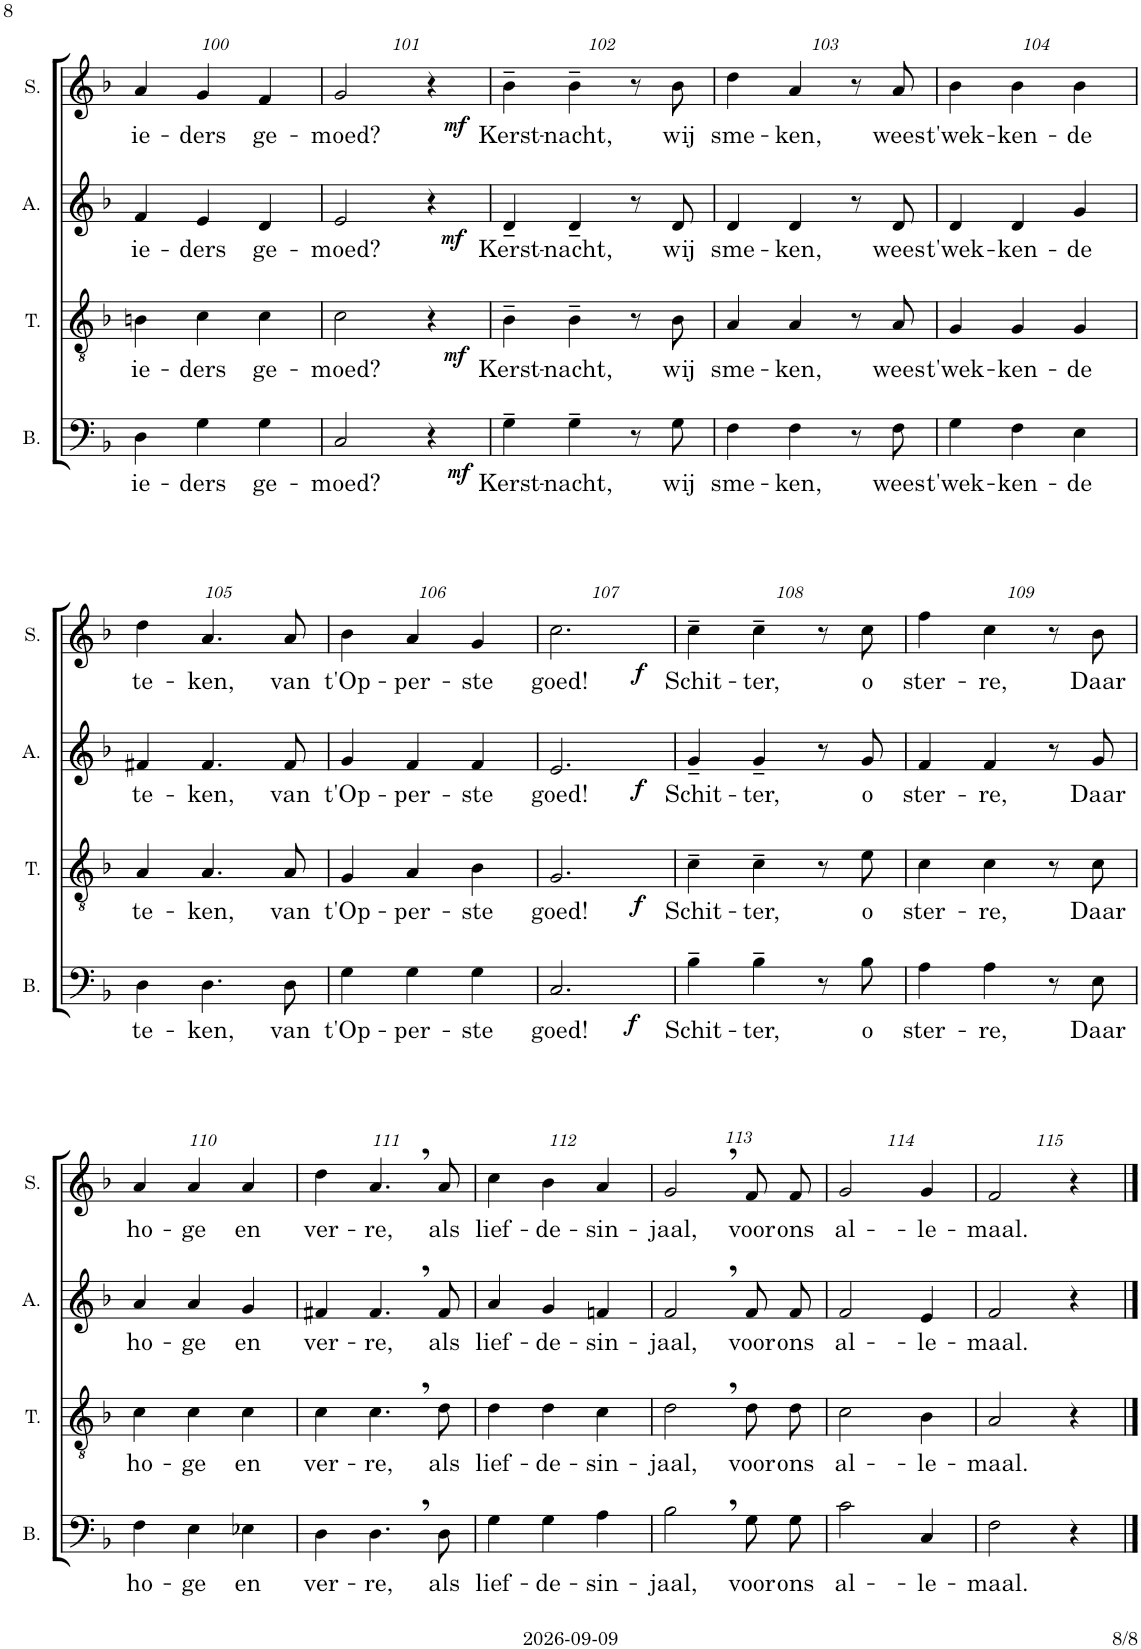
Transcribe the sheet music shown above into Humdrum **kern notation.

**kern	**text	**dynam	**kern	**text	**dynam	**kern	**text	**dynam	**kern	**text	**dynam
*part4	*part4	*part4	*part3	*part3	*part3	*part2	*part2	*part2	*part1	*part1	*part1
*staff4	*staff4	*staff4	*staff3	*staff3	*staff3	*staff2	*staff2	*staff2	*staff1	*staff1	*staff1
*I"Bass	*	*	*I"Tenor	*	*	*I"Alto	*	*	*I"Soprano	*	*
*I'B.	*	*	*I'T.	*	*	*I'A.	*	*	*I'S.	*	*
!!LO:PB:g=z
*clefF4	*	*	*clefGv2	*	*	*clefG2	*	*	*clefG2	*	*
*k[b-]	*	*	*k[b-]	*	*	*k[b-]	*	*	*k[b-]	*	*
*M3/4	*	*	*M3/4	*	*	*M3/4	*	*	*M3/4	*	*
=100	=100	=100	=100	=100	=100	=100	=100	=100	=100	=100	=100
!	!LO:LY:b	!	!	!LO:LY:b	!	!	!LO:LY:b	!	!	!LO:LY:b	!
4D\	ie-	.	4Bn\	ie-	.	4f/	ie-	.	4a/	ie-	.
!	!LO:LY:b	!	!	!LO:LY:b	!	!	!LO:LY:b	!	!	!LO:LY:b	!
4G\	-ders	.	4c\	-ders	.	4e/	-ders	.	4g/	-ders	.
!	!LO:LY:b	!	!	!LO:LY:b	!	!	!LO:LY:b	!	!	!LO:LY:b	!
4G\	ge-	.	4c\	ge-	.	4d/	ge-	.	4f/	ge-	.
=101	=101	=101	=101	=101	=101	=101	=101	=101	=101	=101	=101
!	!LO:LY:b	!	!	!LO:LY:b	!	!	!LO:LY:b	!	!	!LO:LY:b	!
2C/	-moed?	.	2c\	-moed?	.	2e/	-moed?	.	2g/	-moed?	.
4r	.	.	4r	.	.	4r	.	.	4r	.	.
=102	=102	=102	=102	=102	=102	=102	=102	=102	=102	=102	=102
!	!LO:LY:b	!LO:DY:b	!	!LO:LY:b	!LO:DY:b	!	!LO:LY:b	!LO:DY:b	!	!LO:LY:b	!LO:DY:b
4G~\	Kerst-	mf	4B-~\	Kerst-	mf	4d~/	Kerst-	mf	4b-~\	Kerst-	mf
!	!LO:LY:b	!	!	!LO:LY:b	!	!	!LO:LY:b	!	!	!LO:LY:b	!
4G~\	-nacht,	.	4B-~\	-nacht,	.	4d~/	-nacht,	.	4b-~\	-nacht,	.
8r	.	.	8r	.	.	8r	.	.	8r	.	.
!	!LO:LY:b	!	!	!LO:LY:b	!	!	!LO:LY:b	!	!	!LO:LY:b	!
8G\	wij	.	8B-\	wij	.	8d/	wij	.	8b-\	wij	.
=103	=103	=103	=103	=103	=103	=103	=103	=103	=103	=103	=103
!	!LO:LY:b	!	!	!LO:LY:b	!	!	!LO:LY:b	!	!	!LO:LY:b	!
4F\	sme-	.	4A/	sme-	.	4d/	sme-	.	4dd\	sme-	.
!	!LO:LY:b	!	!	!LO:LY:b	!	!	!LO:LY:b	!	!	!LO:LY:b	!
4F\	-ken,	.	4A/	-ken,	.	4d/	-ken,	.	4a/	-ken,	.
8r	.	.	8r	.	.	8r	.	.	8r	.	.
!	!LO:LY:b	!	!	!LO:LY:b	!	!	!LO:LY:b	!	!	!LO:LY:b	!
8F\	wees	.	8A/	wees	.	8d/	wees	.	8a/	wees	.
=104	=104	=104	=104	=104	=104	=104	=104	=104	=104	=104	=104
!	!LO:LY:b	!	!	!LO:LY:b	!	!	!LO:LY:b	!	!	!LO:LY:b	!
4G\	t'wek-	.	4G/	t'wek-	.	4d/	t'wek-	.	4b-\	t'wek-	.
!	!LO:LY:b	!	!	!LO:LY:b	!	!	!LO:LY:b	!	!	!LO:LY:b	!
4F\	-ken-	.	4G/	-ken-	.	4d/	-ken-	.	4b-\	-ken-	.
!	!LO:LY:b	!	!	!LO:LY:b	!	!	!LO:LY:b	!	!	!LO:LY:b	!
4E\	-de	.	4G/	-de	.	4g/	-de	.	4b-\	-de	.
!!LO:LB:g=z
=105	=105	=105	=105	=105	=105	=105	=105	=105	=105	=105	=105
!	!LO:LY:b	!	!	!LO:LY:b	!	!	!LO:LY:b	!	!	!LO:LY:b	!
4D\	te-	.	4A/	te-	.	4f#X/	te-	.	4dd\	te-	.
!	!LO:LY:b	!	!	!LO:LY:b	!	!	!LO:LY:b	!	!	!LO:LY:b	!
4.D\	-ken,	.	4.A/	-ken,	.	4.f#/	-ken,	.	4.a/	-ken,	.
!	!LO:LY:b	!	!	!LO:LY:b	!	!	!LO:LY:b	!	!	!LO:LY:b	!
8D\	van	.	8A/	van	.	8f#/	van	.	8a/	van	.
=106	=106	=106	=106	=106	=106	=106	=106	=106	=106	=106	=106
!	!LO:LY:b	!	!	!LO:LY:b	!	!	!LO:LY:b	!	!	!LO:LY:b	!
4G\	t'Op-	.	4G/	t'Op-	.	4g/	t'Op-	.	4b-\	t'Op-	.
!	!LO:LY:b	!	!	!LO:LY:b	!	!	!LO:LY:b	!	!	!LO:LY:b	!
4G\	-per-	.	4A/	-per-	.	4f/	-per-	.	4a/	-per-	.
!	!LO:LY:b	!	!	!LO:LY:b	!	!	!LO:LY:b	!	!	!LO:LY:b	!
4G\	-ste	.	4B-\	-ste	.	4f/	-ste	.	4g/	-ste	.
=107	=107	=107	=107	=107	=107	=107	=107	=107	=107	=107	=107
!	!LO:LY:b	!	!	!LO:LY:b	!	!	!LO:LY:b	!	!	!LO:LY:b	!
2.C/	goed!	.	2.G/	goed!	.	2.e/	goed!	.	2.cc\	goed!	.
=108	=108	=108	=108	=108	=108	=108	=108	=108	=108	=108	=108
!	!LO:LY:b	!LO:DY:b	!	!LO:LY:b	!LO:DY:b	!	!LO:LY:b	!LO:DY:b	!	!LO:LY:b	!LO:DY:b
4B-~\	Schit-	f	4c~\	Schit-	f	4g~/	Schit-	f	4cc~\	Schit-	f
!	!LO:LY:b	!	!	!LO:LY:b	!	!	!LO:LY:b	!	!	!LO:LY:b	!
4B-~\	-ter,	.	4c~\	-ter,	.	4g~/	-ter,	.	4cc~\	-ter,	.
8r	.	.	8r	.	.	8r	.	.	8r	.	.
!	!LO:LY:b	!	!	!LO:LY:b	!	!	!LO:LY:b	!	!	!LO:LY:b	!
8B-\	o	.	8e\	o	.	8g/	o	.	8cc\	o	.
=109	=109	=109	=109	=109	=109	=109	=109	=109	=109	=109	=109
!	!LO:LY:b	!	!	!LO:LY:b	!	!	!LO:LY:b	!	!	!LO:LY:b	!
4A\	ster-	.	4c\	ster-	.	4f/	ster-	.	4ff\	ster-	.
!	!LO:LY:b	!	!	!LO:LY:b	!	!	!LO:LY:b	!	!	!LO:LY:b	!
4A\	-re,	.	4c\	-re,	.	4f/	-re,	.	4cc\	-re,	.
8r	.	.	8r	.	.	8r	.	.	8r	.	.
!	!LO:LY:b	!	!	!LO:LY:b	!	!	!LO:LY:b	!	!	!LO:LY:b	!
8E\	Daar	.	8c\	Daar	.	8g/	Daar	.	8b-\	Daar	.
!!LO:LB:g=z
=110	=110	=110	=110	=110	=110	=110	=110	=110	=110	=110	=110
!	!LO:LY:b	!	!	!LO:LY:b	!	!	!LO:LY:b	!	!	!LO:LY:b	!
4F\	ho-	.	4c\	ho-	.	4a/	ho-	.	4a/	ho-	.
!	!LO:LY:b	!	!	!LO:LY:b	!	!	!LO:LY:b	!	!	!LO:LY:b	!
4E\	-ge	.	4c\	-ge	.	4a/	-ge	.	4a/	-ge	.
!	!LO:LY:b	!	!	!LO:LY:b	!	!	!LO:LY:b	!	!	!LO:LY:b	!
4E-X\	en	.	4c\	en	.	4g/	en	.	4a/	en	.
=111	=111	=111	=111	=111	=111	=111	=111	=111	=111	=111	=111
!	!LO:LY:b	!	!	!LO:LY:b	!	!	!LO:LY:b	!	!	!LO:LY:b	!
4D\	ver-	.	4c\	ver-	.	4f#X/	ver-	.	4dd\	ver-	.
!	!LO:LY:b	!	!	!LO:LY:b	!	!	!LO:LY:b	!	!	!LO:LY:b	!
4.D,\	-re,	.	4.c,\	-re,	.	4.f#,/	-re,	.	4.a,/	-re,	.
!	!LO:LY:b	!	!	!LO:LY:b	!	!	!LO:LY:b	!	!	!LO:LY:b	!
8D\	als	.	8d\	als	.	8f#/	als	.	8a/	als	.
=112	=112	=112	=112	=112	=112	=112	=112	=112	=112	=112	=112
!	!LO:LY:b	!	!	!LO:LY:b	!	!	!LO:LY:b	!	!	!LO:LY:b	!
4G\	lief-	.	4d\	lief-	.	4a/	lief-	.	4cc\	lief-	.
!	!LO:LY:b	!	!	!LO:LY:b	!	!	!LO:LY:b	!	!	!LO:LY:b	!
4G\	-de-	.	4d\	-de-	.	4g/	-de-	.	4b-\	-de-	.
!	!LO:LY:b	!	!	!LO:LY:b	!	!	!LO:LY:b	!	!	!LO:LY:b	!
4A\	-sin-	.	4c\	-sin-	.	4fn/	-sin-	.	4a/	-sin-	.
=113	=113	=113	=113	=113	=113	=113	=113	=113	=113	=113	=113
!	!LO:LY:b	!	!	!LO:LY:b	!	!	!LO:LY:b	!	!	!LO:LY:b	!
2B-,\	-jaal,	.	2d,\	-jaal,	.	2f,/	-jaal,	.	2g,/	-jaal,	.
!	!LO:LY:b	!	!	!LO:LY:b	!	!	!LO:LY:b	!	!	!LO:LY:b	!
8G\L	voor	.	8d\L	voor	.	8f/L	voor	.	8f/L	voor	.
!	!LO:LY:b	!	!	!LO:LY:b	!	!	!LO:LY:b	!	!	!LO:LY:b	!
8G\J	ons	.	8d\J	ons	.	8f/J	ons	.	8f/J	ons	.
=114	=114	=114	=114	=114	=114	=114	=114	=114	=114	=114	=114
!	!LO:LY:b	!	!	!LO:LY:b	!	!	!LO:LY:b	!	!	!LO:LY:b	!
2c\	al-	.	2c\	al-	.	2f/	al-	.	2g/	al-	.
!	!LO:LY:b	!	!	!LO:LY:b	!	!	!LO:LY:b	!	!	!LO:LY:b	!
4C/	-le-	.	4B-\	-le-	.	4e/	-le-	.	4g/	-le-	.
=115	=115	=115	=115	=115	=115	=115	=115	=115	=115	=115	=115
!	!LO:LY:b	!	!	!LO:LY:b	!	!	!LO:LY:b	!	!	!LO:LY:b	!
2F\	-maal.	.	2A/	-maal.	.	2f/	-maal.	.	2f/	-maal.	.
4r	.	.	4r	.	.	4r	.	.	4r	.	.
==	==	==	==	==	==	==	==	==	==	==	==
*-	*-	*-	*-	*-	*-	*-	*-	*-	*-	*-	*-
